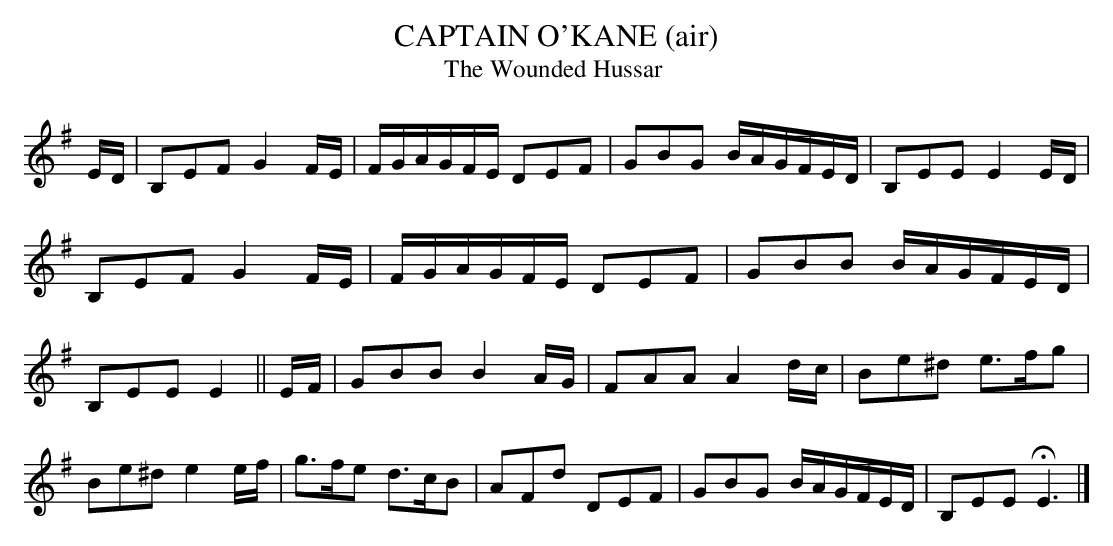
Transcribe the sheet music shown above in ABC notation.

X:1
T:CAPTAIN O'KANE (air)\
T:The Wounded Hussar \
Y:"moderato"\
M:6/8\
L:1/8\
K:G\
E/D/|B,EF G2F/E/|F/G/A/G/F/E/ DEF|\
GBG B/A/G/F/E/D/|B,EE E2 E/D/|B,EF G2F/E/|\
F/G/A/G/F/E/ DEF|GBB B/A/G/F/E/D/|\
B,EE E2||E/F/|GBB B2A/G/|FAA A2d/c/|\
Be^d e>fg|Be^d e2e/f/|g>fe d>cB|AFd DEF|\
GBG B/A/G/F/E/D/|B,EE HE3|]\
\
\
\
